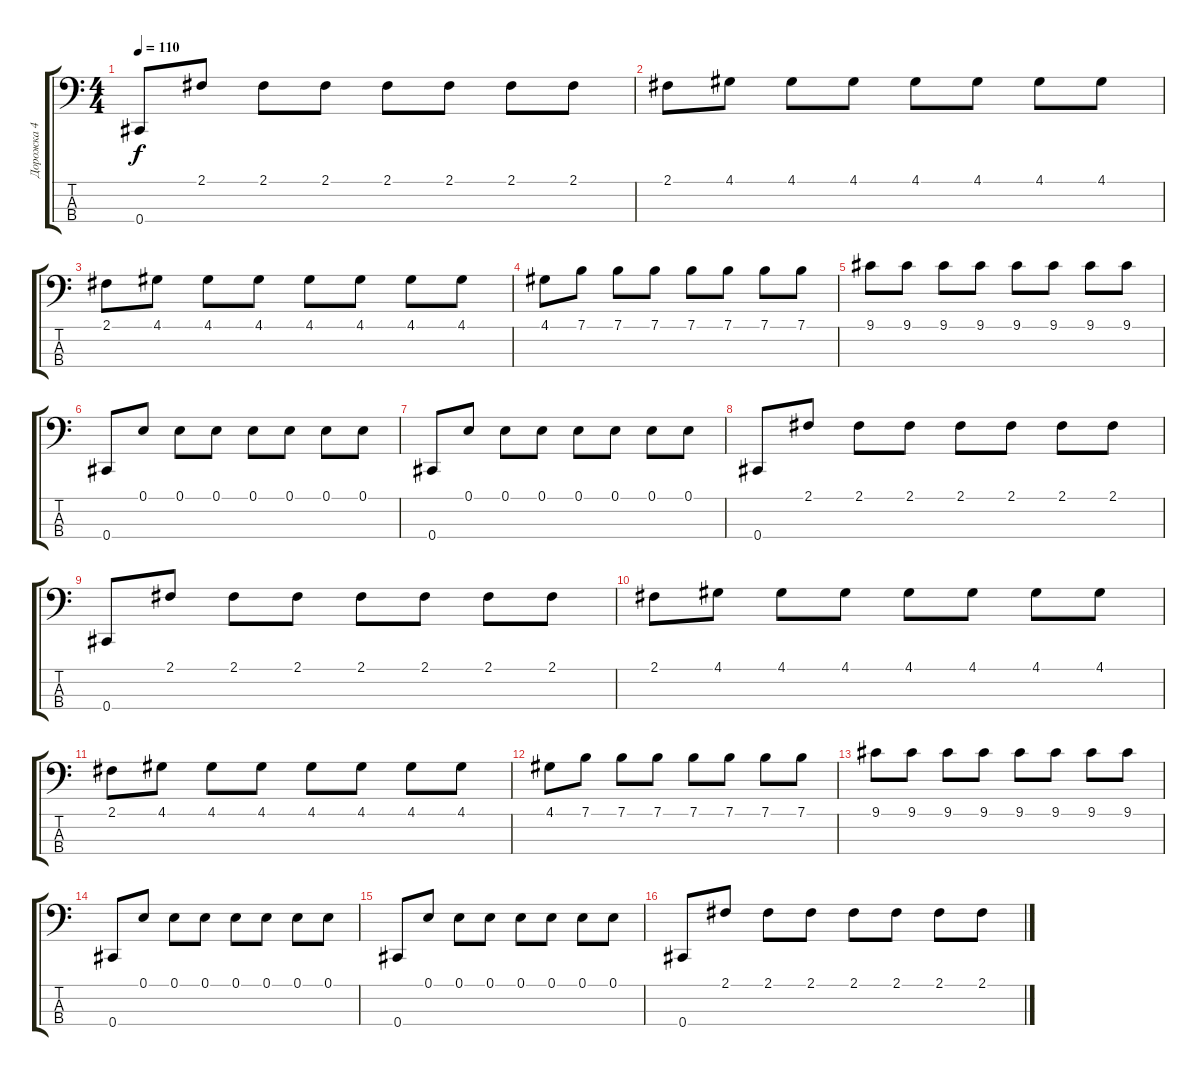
\track ("Дорожка 4" "Дорожка 4") {instrument electricbassfinger}
\staff {score tabs}
\tuning (E2 B1 Gb1 Db1) {hide}
\ts (4 4)
\tempo 110
\clef f4
\ks c
0.4.8{dy f} 2.1.8 2.1.8 2.1.8 2.1.8 2.1.8 2.1.8 2.1.8 |
2.1.8 4.1.8 4.1.8 4.1.8 4.1.8 4.1.8 4.1.8 4.1.8 |
2.1.8 4.1.8 4.1.8 4.1.8 4.1.8 4.1.8 4.1.8 4.1.8 |
4.1.8 7.1.8 7.1.8 7.1.8 7.1.8 7.1.8 7.1.8 7.1.8 |
9.1.8 9.1.8 9.1.8 9.1.8 9.1.8 9.1.8 9.1.8 9.1.8 |
0.4.8 0.1.8 0.1.8 0.1.8 0.1.8 0.1.8 0.1.8 0.1.8 |
0.4.8 0.1.8 0.1.8 0.1.8 0.1.8 0.1.8 0.1.8 0.1.8 |
0.4.8 2.1.8 2.1.8 2.1.8 2.1.8 2.1.8 2.1.8 2.1.8 |
0.4.8 2.1.8 2.1.8 2.1.8 2.1.8 2.1.8 2.1.8 2.1.8 |
2.1.8 4.1.8 4.1.8 4.1.8 4.1.8 4.1.8 4.1.8 4.1.8 |
2.1.8 4.1.8 4.1.8 4.1.8 4.1.8 4.1.8 4.1.8 4.1.8 |
4.1.8 7.1.8 7.1.8 7.1.8 7.1.8 7.1.8 7.1.8 7.1.8 |
9.1.8 9.1.8 9.1.8 9.1.8 9.1.8 9.1.8 9.1.8 9.1.8 |
0.4.8{volume 13} 0.1.8{volume 13} 0.1.8{volume 13} 0.1.8{volume 13} 0.1.8{volume 13} 0.1.8{volume 12} 0.1.8{volume 12} 0.1.8{volume 12} |
0.4.8{volume 12} 0.1.8{volume 12} 0.1.8{volume 12} 0.1.8{volume 12} 0.1.8{volume 12} 0.1.8{volume 12} 0.1.8{volume 12} 0.1.8{volume 12} |
0.4.8{volume 12} 2.1.8{volume 11} 2.1.8{volume 11} 2.1.8{volume 11} 2.1.8{volume 11} 2.1.8{volume 11} 2.1.8{volume 11} 2.1.8{volume 11}
